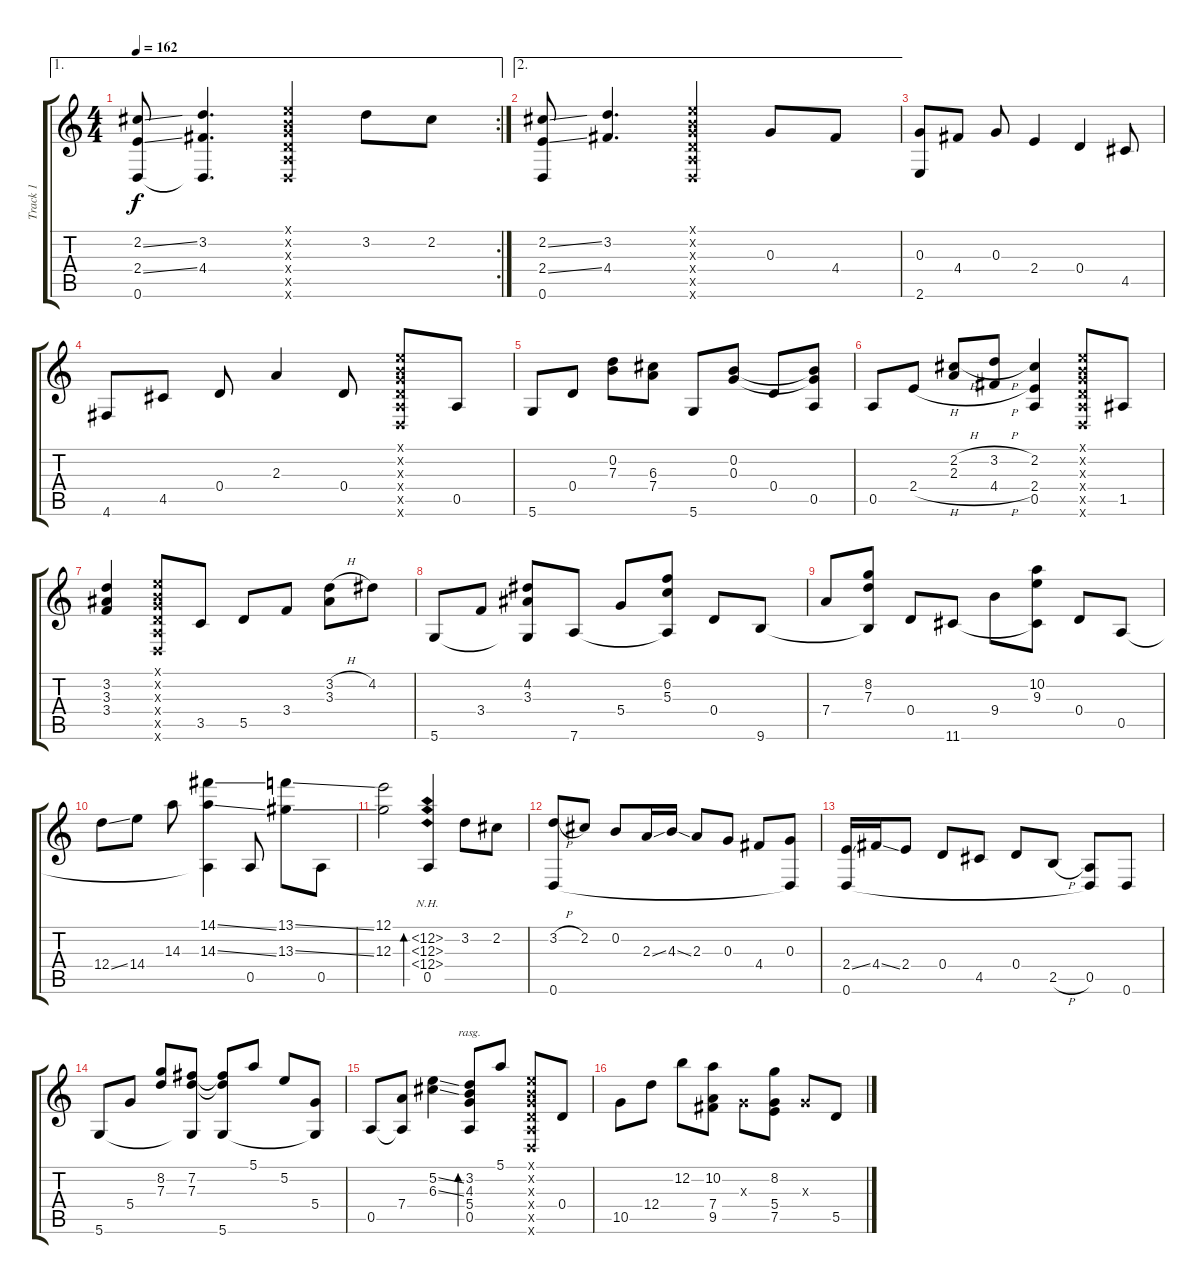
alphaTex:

\track ("Track 1" "Track 1") {instrument acousticguitarsteel}
\staff {score tabs}
\tuning (E4 B3 G3 D3 A2 D2) {hide}
\ae 1
\rc 2
\ts (4 4)
\tempo 162
\clef g2
\ks c
(2.2{ss} 2.4{ss} 0.6).8{dy f} (3.2 4.4 0.6{t}).4{d} (0.1{x} 0.2{x} 0.3{x} 0.4{x} 0.5{x} 0.6{x}).4 3.2.8 2.2.8 |
\ae 2
(2.2{ss} 2.4{ss} 0.6).8 (3.2 4.4).4{d} (0.1{x} 0.2{x} 0.3{x} 0.4{x} 0.5{x} 0.6{x}).4 0.3.8 4.4.8 |
(0.3 2.6).8 4.4.8 0.3.8 2.4.4 0.4.4 4.5.8 |
4.6.8 4.5.8 0.4.8 2.3.4 0.4.8 (0.1{x} 0.2{x} 0.3{x} 0.4{x} 0.5{x} 0.6{x}).8 0.5.8 |
5.6.8 0.4.8 (0.2 7.3).8 (6.3 7.4).8 5.6.8 (0.2 0.3).8 0.4.8 (0.2{t} 0.3{t} 0.5).8 |
0.5.8 2.4{h}.8 (2.2{h} 2.3).8 (3.2{h} 4.4{h}).8 (2.2 2.4 0.5).4 (0.1{x} 0.2{x} 0.3{x} 0.4{x} 0.5{x} 0.6{x}).8 1.5.8 |
(3.2 3.3 3.4).4 (0.1{x} 0.2{x} 0.3{x} 0.4{x} 0.5{x} 0.6{x}).8 3.5.8 5.5.8 3.4.8 (3.2{h} 3.3).8 4.2.8 |
5.6.8 3.4.8 (4.2 3.3 5.6{t}).8 7.6.8 5.4.8 (6.2 5.3 7.6{t}).8 0.4.8 9.6.8 |
7.4.8 (8.2 7.3 9.6{t}).8 0.4.8 11.6.8 9.4.8 (10.2 9.3 11.6{t}).8 0.4.8 0.5.8 |
12.4{ss}.8 14.4.8 14.3.8 (14.1{ss} 14.3{ss} 0.5{t}).4 0.5.8 (13.1{ss} 13.3{ss}).8 0.5.8 |
(12.1 12.3).2 (12.2{nh} 12.3{nh} 12.4{nh} 0.5).4{bd 240} 3.2.8 2.2.8 |
(3.2{h} 0.6).8 2.2.8 0.2.8 2.3{ss}.16 4.3{ss}.16 2.3.8 0.3.8 4.4.8 (0.3 0.6{t}).8 |
(2.4{ss} 0.6).16 4.4{ss}.16 2.4.8 0.4.8 4.5.8 0.4.8 2.5{h}.8 (0.5 0.6{t}).8 0.6.8 |
5.6.8 5.4.8 (8.2 7.3).8 (7.2 7.3 5.6{t}).8 (7.2{t} 7.3{t} 5.6).8 5.1.8 5.2.8 (5.4 5.6{t}).8 |
0.5.8 (7.4 0.5{t}).8 (5.2{ss} 6.3{ss}).4 (3.2 4.3 5.4 0.5).8{bd 480 rasg ii} 5.1.8 (0.1{x} 0.2{x} 0.3{x} 0.4{x} 0.5{x} 0.6{x}).8 0.4.8 |
10.5.8 12.4.8 12.2.8 (10.2 7.4 9.5).8 0.3{x}.8 (8.2 5.4 7.5).8 0.3{x}.8 5.5.8
